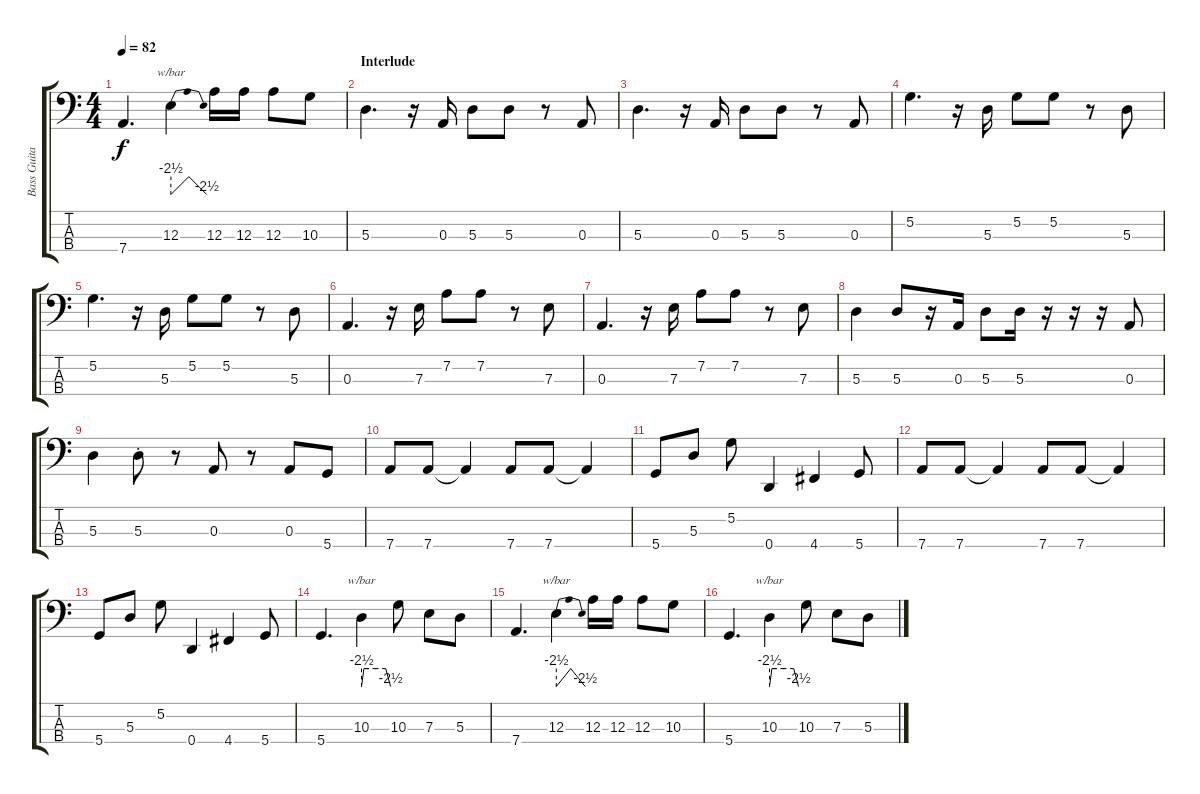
\track ("Bass Guitar" "Bass Guita") {instrument electricbassfinger}
\staff {score tabs}
\tuning (G2 D2 A1 D1) {hide}
\ts (4 4)
\tempo 82
\clef f4
\ks c
7.4.4{d dy f} 12.3.4{tbe (dip default 0 -10 5 0 50 0 60 -10)} 12.3.16 12.3.16 12.3.8 10.3.8 |
\section ("" "Interlude")
5.3.4{d} r.16 0.3.16 5.3.8 5.3.8 r.8 0.3.8 |
5.3.4{d} r.16 0.3.16 5.3.8 5.3.8 r.8 0.3.8 |
5.2.4{d} r.16 5.3.16 5.2.8 5.2.8 r.8 5.3.8 |
5.2.4{d} r.16 5.3.16 5.2.8 5.2.8 r.8 5.3.8 |
0.3.4{d} r.16 7.3.16 7.2.8 7.2.8 r.8 7.3.8 |
0.3.4{d} r.16 7.3.16 7.2.8 7.2.8 r.8 7.3.8 |
5.3.4 5.3.8 r.16 0.3.16 5.3.8 5.3.16 r.16 r.16 r.16 0.3.8 |
5.3.4 5.3{st}.8 r.8 0.3.8 r.8 0.3.8 5.4.8 |
7.4.8 7.4.8 7.4{t}.4 7.4.8 7.4.8 7.4{t}.4 |
5.4.8 5.3.8 5.2.8 0.4.4 4.4.4 5.4.8 |
7.4.8 7.4.8 7.4{t}.4 7.4.8 7.4.8 7.4{t}.4 |
5.4.8 5.3.8 5.2.8 0.4.4 4.4.4 5.4.8 |
5.4.4{d} 10.3.4{tbe (custom default 0 -10 5 0 15 0 30 0 50 0 60 -10)} 10.3.8 7.3.8 5.3.8 |
7.4.4{d} 12.3.4{tbe (dip default 0 -10 5 0 50 0 60 -10)} 12.3.16 12.3.16 12.3.8 10.3.8 |
5.4.4{d} 10.3.4{tbe (custom default 0 -10 5 0 15 0 30 0 50 0 60 -10)} 10.3.8 7.3.8 5.3.8
